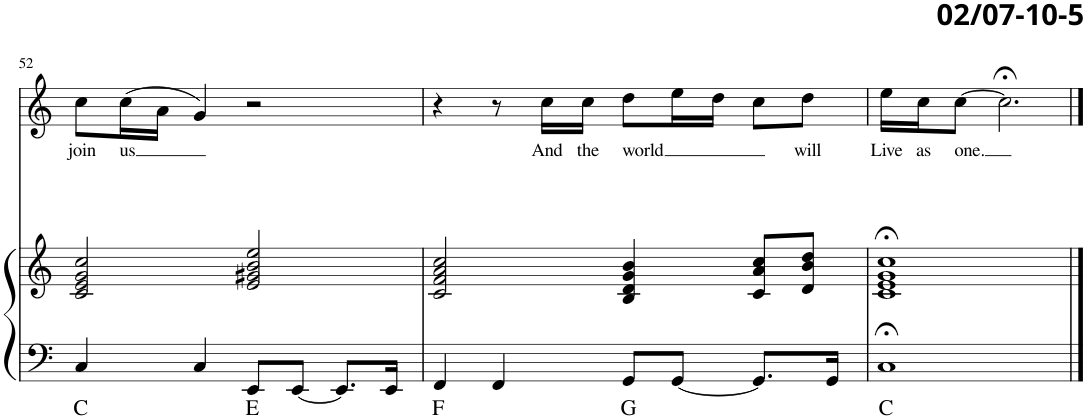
**kern	**kern	**harte	**kern	**text
*part2	*part2	*part2	*part1	*part1
*staff3	*staff2	*	*staff1	*staff1
*I"Piano	*	*	*I"Stem	*
*I'Pno	*	*	*	*
!!LO:PB:g=z
*clefF4	*clefG2	*	*clefG2	*
*k[]	*k[]	*	*k[]	*
*M4/4	*M4/4	*	*M4/4	*
=52	=52	=52	=52	=52
!	!	!	!	!LO:LY:b
4C/	2c/ 2e/ 2g/ 2cc/	C:maj	8cc\L	join
!	!	!	!	!LO:LY:b
.	.	.	(16cc\L	us
.	.	.	16a\JJ	.
4C/	.	.	4g/)	.
8EE/L	2e/ 2g#X/ 2b/ 2ee/	E:maj	2r	.
[8EE/J	.	.	.	.
8.EE/L]	.	.	.	.
16EE/Jk	.	.	.	.
=53	=53	=53	=53	=53
4FF/	2c/ 2f/ 2a/ 2cc/	F:maj	4r	.
4FF/	.	.	8r	.
!	!	!	!	!LO:LY:b
.	.	.	16cc\LL	And
!	!	!	!	!LO:LY:b
.	.	.	16cc\JJ	the
!	!	!	!	!LO:LY:b
8GG/L	4B/ 4d/ 4g/ 4b/	G:maj	8dd\L	world
[8GG/J	.	.	16ee\L	.
.	.	.	16dd\JJ	.
8.GG/L]	8c/ 8a/ 8cc/L	.	8cc\L	.
!	!	!	!	!LO:LY:b
.	8d/ 8b/ 8dd/J	.	8dd\J	will
16GG/Jk	.	.	.	.
=54	=54	=54	=54	=54
!	!	!	!	!LO:LY:b
1C;<	1c;< 1e;< 1g;< 1cc;<	C:maj	16ee\LL	Live
!	!	!	!	!LO:LY:b
.	.	.	16cc\J	as
!	!	!	!	!LO:LY:b
.	.	.	[8cc\J	one.
.	.	.	2.cc;<\]	.
==	==	==	==	==
*-	*-	*-	*-	*-
